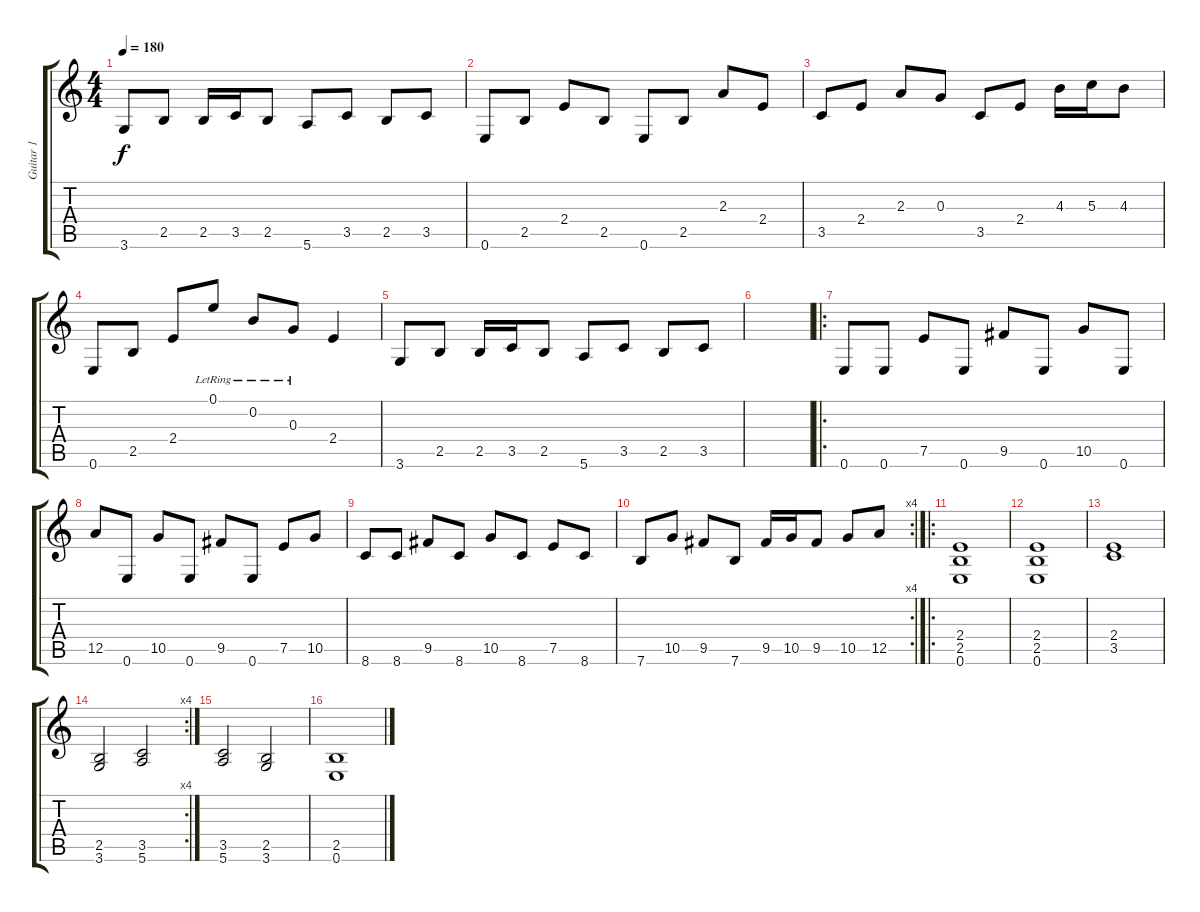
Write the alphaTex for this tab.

\track ("Guitar 1" "Guitar 1") {instrument distortionguitar}
\staff {score tabs}
\tuning (E4 B3 G3 D3 A2 E2) {hide}
\ts (4 4)
\tempo 180
\clef g2
\ks c
3.6.8{dy f} 2.5.8 2.5.16 3.5.16 2.5.8 5.6.8 3.5.8 2.5.8 3.5.8 |
0.6.8 2.5.8 2.4.8 2.5.8 0.6.8 2.5.8 2.3.8 2.4.8 |
3.5.8 2.4.8 2.3.8 0.3.8 3.5.8 2.4.8 4.3.16 5.3.16 4.3.8 |
0.6.8 2.5.8 2.4.8 0.1{lr}.8 0.2{lr}.8 0.3{lr}.8 2.4.4 |
3.6.8 2.5.8 2.5.16 3.5.16 2.5.8 5.6.8 3.5.8 2.5.8 3.5.8 |
|
\ro
0.6.8 0.6.8 7.5.8 0.6.8 9.5.8 0.6.8 10.5.8 0.6.8 |
12.5.8 0.6.8 10.5.8 0.6.8 9.5.8 0.6.8 7.5.8 10.5.8 |
8.6.8 8.6.8 9.5.8 8.6.8 10.5.8 8.6.8 7.5.8 8.6.8 |
\rc 4
7.6.8 10.5.8 9.5.8 7.6.8 9.5.16 10.5.16 9.5.8 10.5.8 12.5.8 |
\ro
(2.4 2.5 0.6).1 |
(2.4 2.5 0.6).1 |
(2.4 3.5).1 |
\rc 4
(2.5 3.6).2 (3.5 5.6).2 |
(3.5 5.6).2 (2.5 3.6).2 |
(2.5 0.6).1
